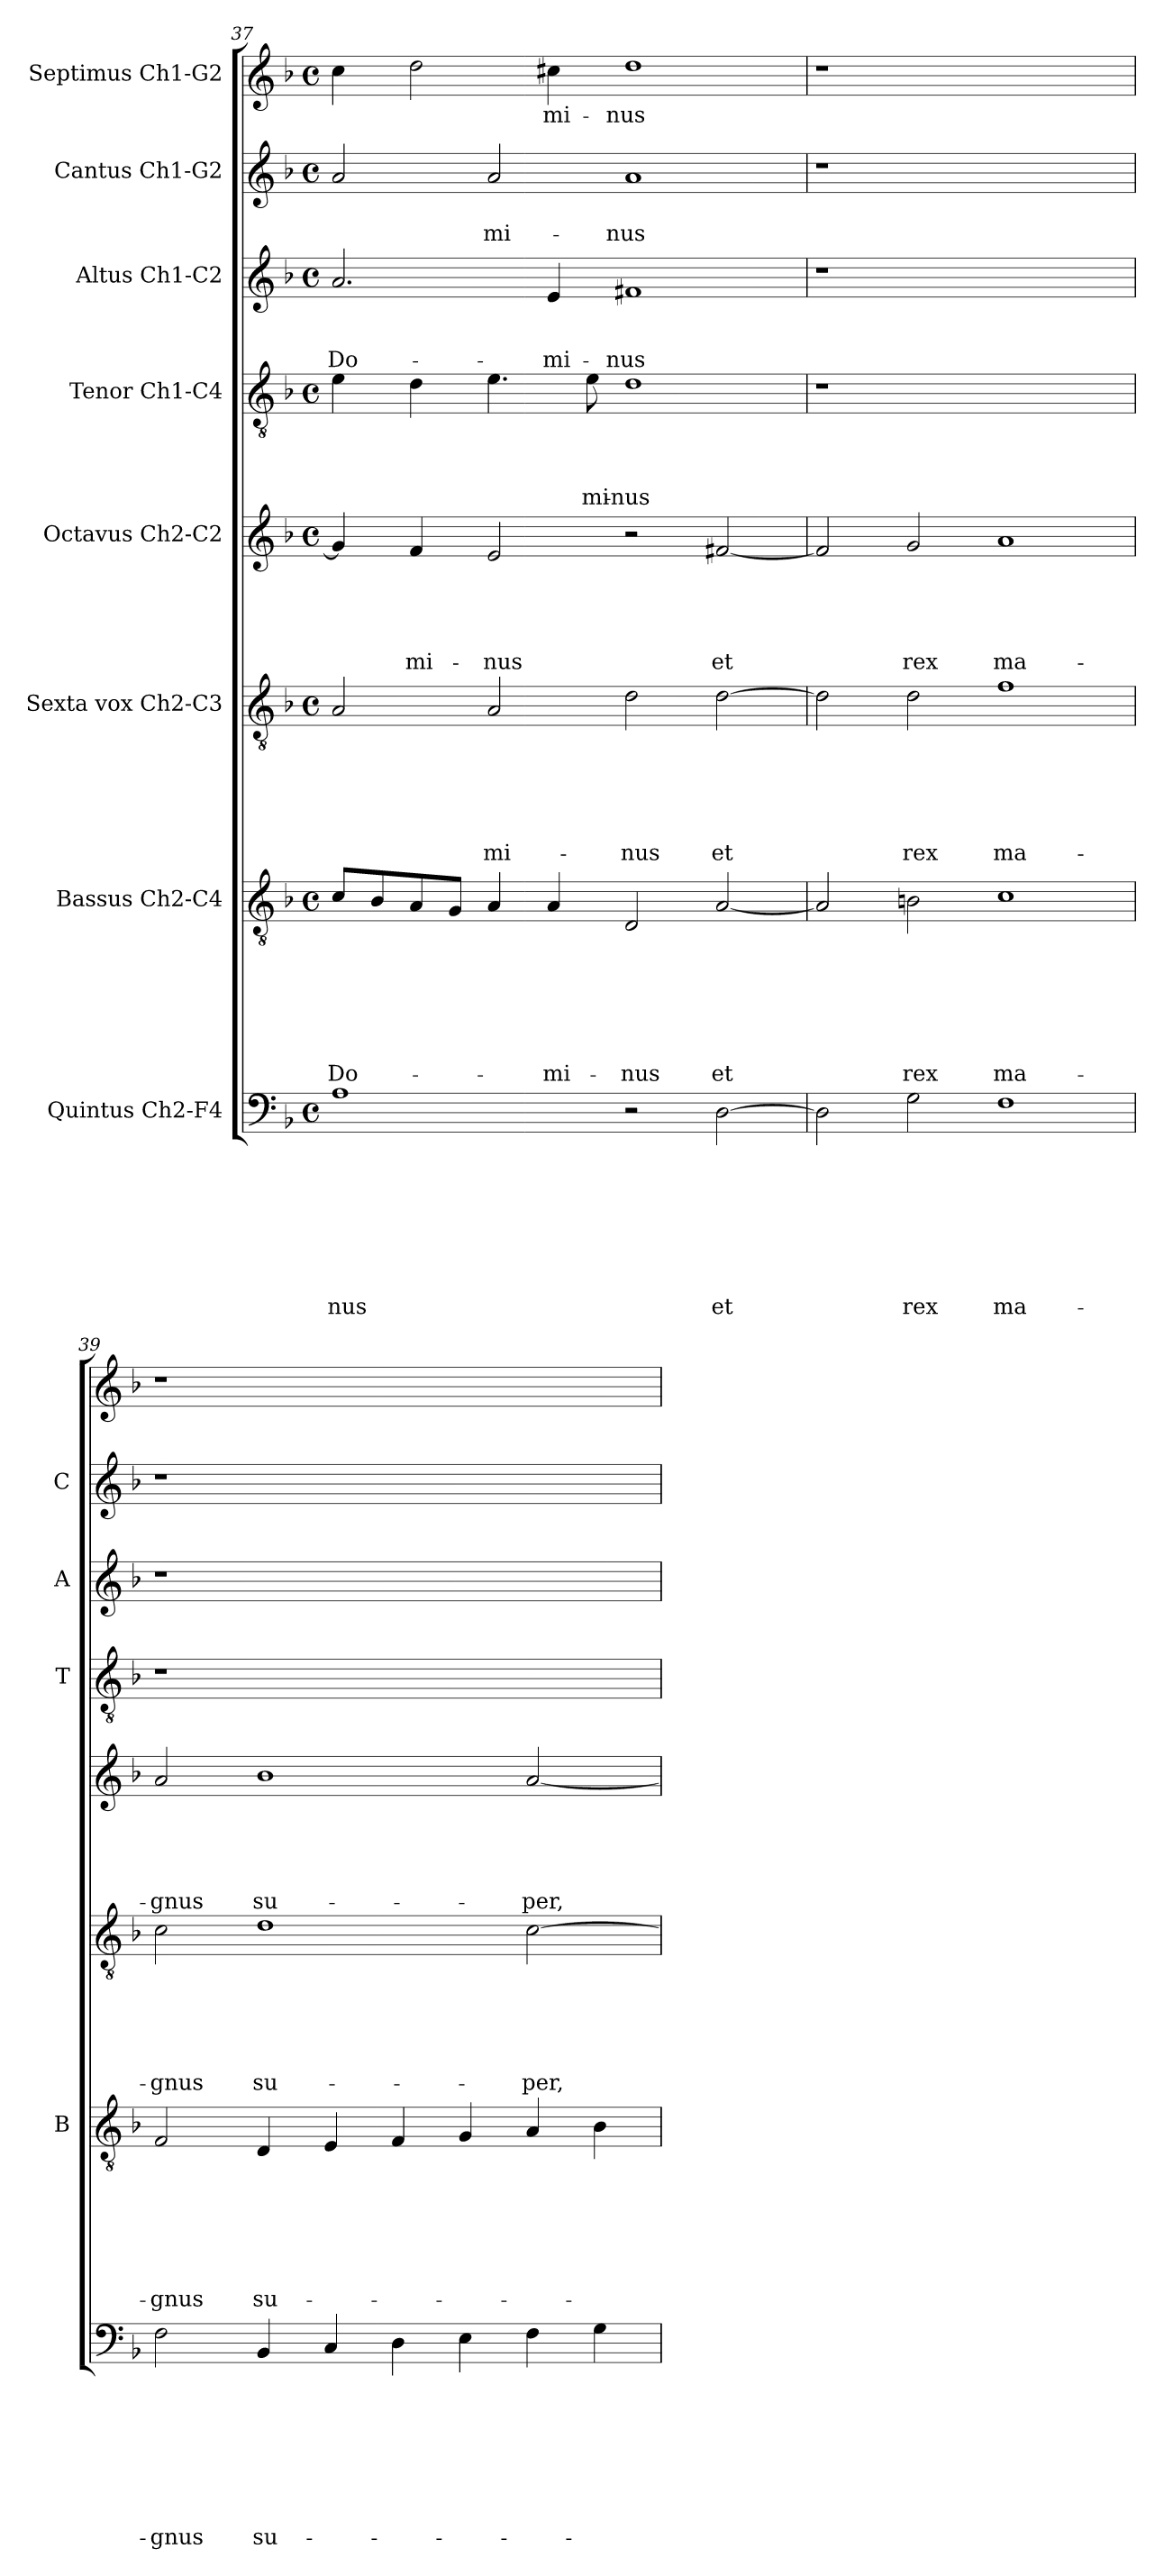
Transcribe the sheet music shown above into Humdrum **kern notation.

**kern	**text	**text	**text	**text	**text	**text	**text	**text	**kern	**text	**text	**text	**text	**text	**text	**text	**kern	**text	**text	**text	**text	**text	**text	**kern	**text	**text	**text	**text	**text	**kern	**text	**text	**text	**text	**kern	**text	**text	**text	**kern	**text	**text	**kern	**text
*part8	*part8	*part8	*part8	*part8	*part8	*part8	*part8	*part8	*part7	*part7	*part7	*part7	*part7	*part7	*part7	*part7	*part6	*part6	*part6	*part6	*part6	*part6	*part6	*part5	*part5	*part5	*part5	*part5	*part5	*part4	*part4	*part4	*part4	*part4	*part3	*part3	*part3	*part3	*part2	*part2	*part2	*part1	*part1
*staff8	*staff8	*staff8	*staff8	*staff8	*staff8	*staff8	*staff8	*staff8	*staff7	*staff7	*staff7	*staff7	*staff7	*staff7	*staff7	*staff7	*staff6	*staff6	*staff6	*staff6	*staff6	*staff6	*staff6	*staff5	*staff5	*staff5	*staff5	*staff5	*staff5	*staff4	*staff4	*staff4	*staff4	*staff4	*staff3	*staff3	*staff3	*staff3	*staff2	*staff2	*staff2	*staff1	*staff1
*I"Quintus Ch2-F4	*	*	*	*	*	*	*	*	*I"Bassus Ch2-C4	*	*	*	*	*	*	*	*I"Sexta vox  Ch2-C3	*	*	*	*	*	*	*I"Octavus Ch2-C2	*	*	*	*	*	*I"Tenor Ch1-C4	*	*	*	*	*I"Altus Ch1-C2	*	*	*	*I"Cantus Ch1-G2	*	*	*I"Septimus Ch1-G2	*
*	*	*	*	*	*	*	*	*	*I'B	*	*	*	*	*	*	*	*	*	*	*	*	*	*	*	*	*	*	*	*	*I'T	*	*	*	*	*I'A	*	*	*	*I'C	*	*	*	*
*clefF4	*	*	*	*	*	*	*	*	*clefGv2	*	*	*	*	*	*	*	*clefGv2	*	*	*	*	*	*	*clefG2	*	*	*	*	*	*clefGv2	*	*	*	*	*clefG2	*	*	*	*clefG2	*	*	*clefG2	*
*k[b-]	*	*	*	*	*	*	*	*	*k[b-]	*	*	*	*	*	*	*	*k[b-]	*	*	*	*	*	*	*k[b-]	*	*	*	*	*	*k[b-]	*	*	*	*	*k[b-]	*	*	*	*k[b-]	*	*	*k[b-]	*
*F:	*	*	*	*	*	*	*	*	*F:	*	*	*	*	*	*	*	*F:	*	*	*	*	*	*	*F:	*	*	*	*	*	*F:	*	*	*	*	*F:	*	*	*	*F:	*	*	*F:	*
*M4/4	*	*	*	*	*	*	*	*	*M4/4	*	*	*	*	*	*	*	*M4/4	*	*	*	*	*	*	*M4/4	*	*	*	*	*	*M4/4	*	*	*	*	*M4/4	*	*	*	*M4/4	*	*	*M4/4	*
*met(c)	*	*	*	*	*	*	*	*	*met(c)	*	*	*	*	*	*	*	*met(c)	*	*	*	*	*	*	*met(c)	*	*	*	*	*	*met(c)	*	*	*	*	*met(c)	*	*	*	*met(c)	*	*	*met(c)	*
=37	=37	=37	=37	=37	=37	=37	=37	=37	=37	=37	=37	=37	=37	=37	=37	=37	=37	=37	=37	=37	=37	=37	=37	=37	=37	=37	=37	=37	=37	=37	=37	=37	=37	=37	=37	=37	=37	=37	=37	=37	=37	=37	=37
!	!	!	!	!	!	!	!	!LO:LY:b	!	!	!	!	!	!	!	!LO:LY:b	!	!	!	!	!	!	!	!	!	!	!	!	!	!	!	!	!	!	!	!	!	!LO:LY:b	!	!	!	!	!
1A	.	.	.	.	.	.	.	-nus	8c/L	.	.	.	.	.	.	Do-	2A/	.	.	.	.	.	.	4g/]	.	.	.	.	.	4e\	.	.	.	.	2.a/	.	.	Do-	2a/	.	.	4cc\	.
.	.	.	.	.	.	.	.	.	8B-/	.	.	.	.	.	.	.	.	.	.	.	.	.	.	.	.	.	.	.	.	.	.	.	.	.	.	.	.	.	.	.	.	.	.
!	!	!	!	!	!	!	!	!	!	!	!	!	!	!	!	!	!	!	!	!	!	!	!	!	!	!	!	!	!LO:LY:b	!	!	!	!	!	!	!	!	!	!	!	!	!	!
.	.	.	.	.	.	.	.	.	8A/	.	.	.	.	.	.	.	.	.	.	.	.	.	.	4f/	.	.	.	.	-mi-	4d\	.	.	.	.	.	.	.	.	.	.	.	2dd\	.
.	.	.	.	.	.	.	.	.	8G/J	.	.	.	.	.	.	.	.	.	.	.	.	.	.	.	.	.	.	.	.	.	.	.	.	.	.	.	.	.	.	.	.	.	.
!	!	!	!	!	!	!	!	!	!	!	!	!	!	!	!	!	!	!	!	!	!	!	!LO:LY:b	!	!	!	!	!	!LO:LY:b	!	!	!	!	!	!	!	!	!	!	!	!LO:LY:b	!	!
.	.	.	.	.	.	.	.	.	4A/	.	.	.	.	.	.	.	2A/	.	.	.	.	.	-mi-	2e/	.	.	.	.	-nus	4.e\	.	.	.	.	.	.	.	.	2a/	.	-mi-	.	.
!	!	!	!	!	!	!	!	!	!	!	!	!	!	!	!	!LO:LY:b	!	!	!	!	!	!	!	!	!	!	!	!	!	!	!	!	!	!	!	!	!	!LO:LY:b	!	!	!	!	!LO:LY:b
.	.	.	.	.	.	.	.	.	4A/	.	.	.	.	.	.	-mi-	.	.	.	.	.	.	.	.	.	.	.	.	.	.	.	.	.	.	4e/	.	.	-mi-	.	.	.	4cc#X\	-mi-
!	!	!	!	!	!	!	!	!	!	!	!	!	!	!	!	!	!	!	!	!	!	!	!	!	!	!	!	!	!	!	!	!	!	!LO:LY:b	!	!	!	!	!	!	!	!	!
.	.	.	.	.	.	.	.	.	.	.	.	.	.	.	.	.	.	.	.	.	.	.	.	.	.	.	.	.	.	8e\	.	.	.	-mi-	.	.	.	.	.	.	.	.	.
!	!	!	!	!	!	!	!	!	!	!	!	!	!	!	!	!LO:LY:b	!	!	!	!	!	!	!LO:LY:b	!	!	!	!	!	!	!	!	!	!	!LO:LY:b	!	!	!	!LO:LY:b	!	!	!LO:LY:b	!	!LO:LY:b
2r	.	.	.	.	.	.	.	.	2D/	.	.	.	.	.	.	-nus	2d\	.	.	.	.	.	-nus	2r	.	.	.	.	.	1d	.	.	.	-nus	1f#X	.	.	-nus	1a	.	-nus	1dd	-nus
!	!	!	!	!	!	!	!	!LO:LY:b	!	!	!	!	!	!	!	!LO:LY:b	!	!	!	!	!	!	!LO:LY:b	!	!	!	!	!	!LO:LY:b	!	!	!	!	!	!	!	!	!	!	!	!	!	!
[2D\	.	.	.	.	.	.	.	et	[2A/	.	.	.	.	.	.	et	[2d\	.	.	.	.	.	et	[2f#X/	.	.	.	.	et	.	.	.	.	.	.	.	.	.	.	.	.	.	.
=38	=38	=38	=38	=38	=38	=38	=38	=38	=38	=38	=38	=38	=38	=38	=38	=38	=38	=38	=38	=38	=38	=38	=38	=38	=38	=38	=38	=38	=38	=38	=38	=38	=38	=38	=38	=38	=38	=38	=38	=38	=38	=38	=38
2D\]	.	.	.	.	.	.	.	.	2A/]	.	.	.	.	.	.	.	2d\]	.	.	.	.	.	.	2f#/]	.	.	.	.	.	1r	.	.	.	.	1r	.	.	.	1r	.	.	1r	.
!	!	!	!	!	!	!	!	!LO:LY:b	!	!	!	!	!	!	!	!LO:LY:b	!	!	!	!	!	!	!LO:LY:b	!	!	!	!	!	!LO:LY:b	!	!	!	!	!	!	!	!	!	!	!	!	!	!
2G\	.	.	.	.	.	.	.	rex	2Bn\	.	.	.	.	.	.	rex	2d\	.	.	.	.	.	rex	2g/	.	.	.	.	rex	.	.	.	.	.	.	.	.	.	.	.	.	.	.
!	!	!	!	!	!	!	!	!LO:LY:b	!	!	!	!	!	!	!	!LO:LY:b	!	!	!	!	!	!	!LO:LY:b	!	!	!	!	!	!LO:LY:b	!	!	!	!	!	!	!	!	!	!	!	!	!	!
1F	.	.	.	.	.	.	.	ma-	1c	.	.	.	.	.	.	ma-	1f	.	.	.	.	.	ma-	1a	.	.	.	.	ma-	1ryy	.	.	.	.	1ryy	.	.	.	1ryy	.	.	1ryy	.
!!LO:LB:g=z
=39	=39	=39	=39	=39	=39	=39	=39	=39	=39	=39	=39	=39	=39	=39	=39	=39	=39	=39	=39	=39	=39	=39	=39	=39	=39	=39	=39	=39	=39	=39	=39	=39	=39	=39	=39	=39	=39	=39	=39	=39	=39	=39	=39
!	!	!	!	!	!	!	!	!LO:LY:b	!	!	!	!	!	!	!	!LO:LY:b	!	!	!	!	!	!	!LO:LY:b	!	!	!	!	!	!LO:LY:b	!	!	!	!	!	!	!	!	!	!	!	!	!	!
2F\	.	.	.	.	.	.	.	-gnus	2F/	.	.	.	.	.	.	-gnus	2c\	.	.	.	.	.	-gnus	2a/	.	.	.	.	-gnus	1r	.	.	.	.	1r	.	.	.	1r	.	.	1r	.
!	!	!	!	!	!	!	!	!LO:LY:b	!	!	!	!	!	!	!	!LO:LY:b	!	!	!	!	!	!	!LO:LY:b	!	!	!	!	!	!LO:LY:b	!	!	!	!	!	!	!	!	!	!	!	!	!	!
4BB-/	.	.	.	.	.	.	.	su-	4D/	.	.	.	.	.	.	su-	1d	.	.	.	.	.	su-	1b-	.	.	.	.	su-	.	.	.	.	.	.	.	.	.	.	.	.	.	.
4C/	.	.	.	.	.	.	.	.	4E/	.	.	.	.	.	.	.	.	.	.	.	.	.	.	.	.	.	.	.	.	.	.	.	.	.	.	.	.	.	.	.	.	.	.
4D\	.	.	.	.	.	.	.	.	4F/	.	.	.	.	.	.	.	.	.	.	.	.	.	.	.	.	.	.	.	.	1ryy	.	.	.	.	1ryy	.	.	.	1ryy	.	.	1ryy	.
4E\	.	.	.	.	.	.	.	.	4G/	.	.	.	.	.	.	.	.	.	.	.	.	.	.	.	.	.	.	.	.	.	.	.	.	.	.	.	.	.	.	.	.	.	.
!	!	!	!	!	!	!	!	!	!	!	!	!	!	!	!	!	!	!	!	!	!	!	!LO:LY:b	!	!	!	!	!	!LO:LY:b	!	!	!	!	!	!	!	!	!	!	!	!	!	!
4F\	.	.	.	.	.	.	.	.	4A/	.	.	.	.	.	.	.	[2c\	.	.	.	.	.	-per,	[2a/	.	.	.	.	-per,	.	.	.	.	.	.	.	.	.	.	.	.	.	.
4G\	.	.	.	.	.	.	.	.	4B-\	.	.	.	.	.	.	.	.	.	.	.	.	.	.	.	.	.	.	.	.	.	.	.	.	.	.	.	.	.	.	.	.	.	.
=	=	=	=	=	=	=	=	=	=	=	=	=	=	=	=	=	=	=	=	=	=	=	=	=	=	=	=	=	=	=	=	=	=	=	=	=	=	=	=	=	=	=	=
*-	*-	*-	*-	*-	*-	*-	*-	*-	*-	*-	*-	*-	*-	*-	*-	*-	*-	*-	*-	*-	*-	*-	*-	*-	*-	*-	*-	*-	*-	*-	*-	*-	*-	*-	*-	*-	*-	*-	*-	*-	*-	*-	*-
